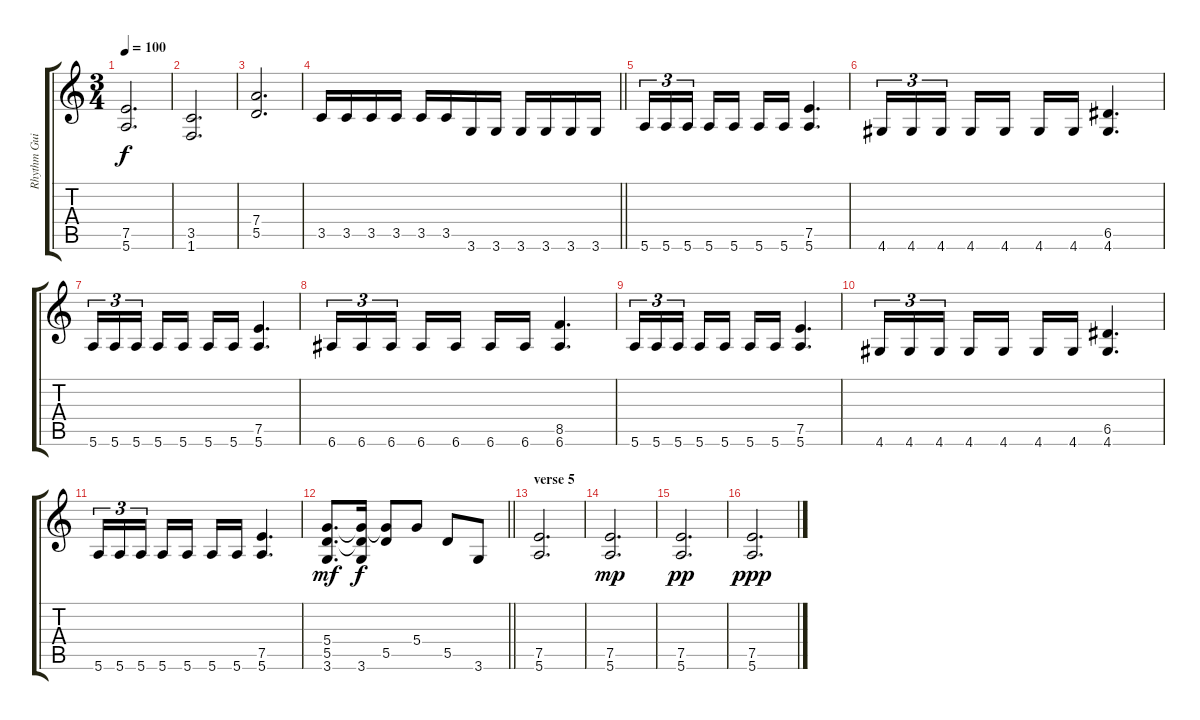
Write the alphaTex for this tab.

\track ("Rhythm Guitar L" "Rhythm Gui") {instrument distortionguitar}
\staff {score tabs}
\tuning (E4 B3 G3 D3 A2 E2) {hide}
\ts (3 4)
\tempo 100
\clef g2
\ks c
(7.5 5.6).2{d dy f} |
(3.5 1.6).2{d} |
(7.4 5.5).2{d} |
\barLineRight lightlight
3.5.16 3.5.16 3.5.16 3.5.16 3.5.16 3.5.16 3.6.16 3.6.16 3.6.16 3.6.16 3.6.16 3.6.16 |
\section ("" "")
5.6.16{tu (3 2)} 5.6.16{tu (3 2)} 5.6.16{tu (3 2) beam splitsecondary} 5.6.16 5.6.16 5.6.16 5.6.16 (7.5 5.6).4{d} |
4.6.16{tu (3 2)} 4.6.16{tu (3 2)} 4.6.16{tu (3 2) beam splitsecondary} 4.6.16 4.6.16 4.6.16 4.6.16 (6.5 4.6).4{d} |
5.6.16{tu (3 2)} 5.6.16{tu (3 2)} 5.6.16{tu (3 2) beam splitsecondary} 5.6.16 5.6.16 5.6.16 5.6.16 (7.5 5.6).4{d} |
6.6.16{tu (3 2)} 6.6.16{tu (3 2)} 6.6.16{tu (3 2) beam splitsecondary} 6.6.16 6.6.16 6.6.16 6.6.16 (8.5 6.6).4{d} |
5.6.16{tu (3 2)} 5.6.16{tu (3 2)} 5.6.16{tu (3 2) beam splitsecondary} 5.6.16 5.6.16 5.6.16 5.6.16 (7.5 5.6).4{d} |
4.6.16{tu (3 2)} 4.6.16{tu (3 2)} 4.6.16{tu (3 2) beam splitsecondary} 4.6.16 4.6.16 4.6.16 4.6.16 (6.5 4.6).4{d} |
5.6.16{tu (3 2)} 5.6.16{tu (3 2)} 5.6.16{tu (3 2) beam splitsecondary} 5.6.16 5.6.16 5.6.16 5.6.16 (7.5 5.6).4{d} |
\barLineRight lightlight
(5.4 5.5 3.6).8{d dy mf} (5.4{t} 5.5{t} 3.6).16{dy f} (5.4{t} 5.5).8 5.4.8 5.5.8 3.6.8 |
\section ("" "verse 5")
(7.5 5.6).2{d} |
(7.5 5.6).2{d dy mp} |
(7.5 5.6).2{d dy pp} |
(7.5 5.6).2{d dy ppp}
